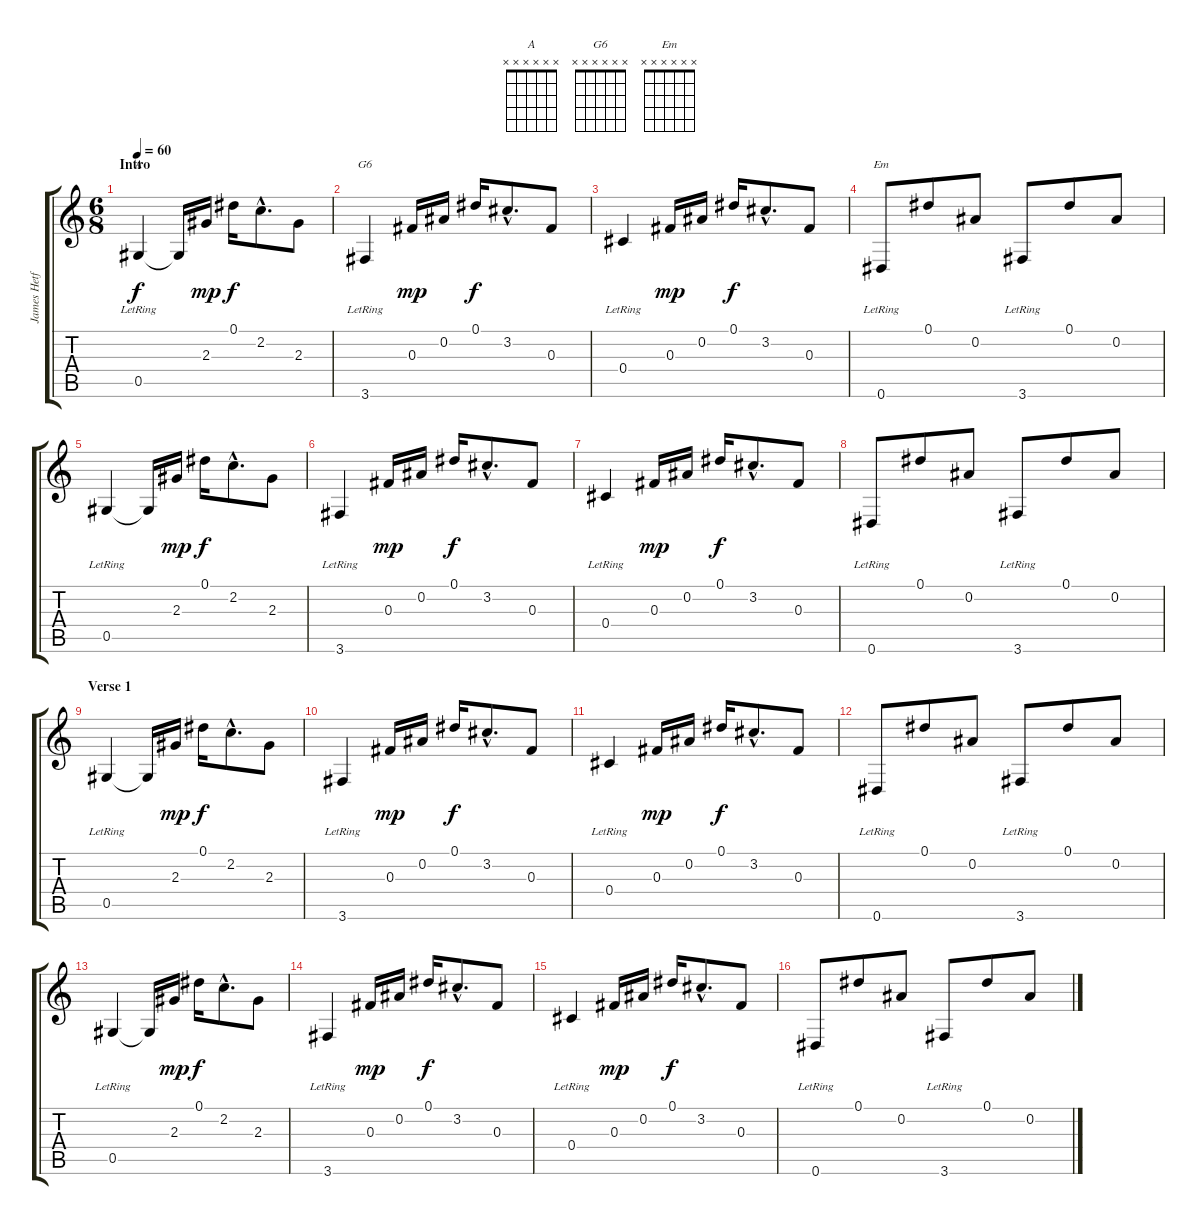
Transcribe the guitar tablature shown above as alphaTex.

\track ("James Hetfield" "James Hetf") {instrument electricguitarclean}
\staff {score tabs}
\tuning (Eb4 Bb3 Gb3 Db3 Ab2 Eb2) {hide}
\chord ("A" x x x x x x)
\chord ("G6" x x x x x x)
\chord ("Em" x x x x x x)
\ts (6 8)
\section ("" "Intro")
\tempo 60
\clef g2
\ks c
0.5{lr}.4{ch "A" dy f instrument electricguitarclean} 0.5{t}.16 2.3.16{dy mp} 0.1.16{dy f} 2.2{hac}.8{d} 2.3.8 |
3.6{lr}.4{ch "G6"} 0.3.16{dy mp} 0.2.16 0.1.16{dy f} 3.2{hac}.8{d} 0.3.8 |
0.4{lr}.4 0.3.16{dy mp} 0.2.16 0.1.16{dy f} 3.2{hac}.8{d} 0.3.8 |
0.6{lr}.8{ch "Em"} 0.1.8 0.2.8 3.6{lr}.8 0.1.8 0.2.8 |
0.5{lr}.4 0.5{t}.16 2.3.16{dy mp} 0.1.16{dy f} 2.2{hac}.8{d} 2.3.8 |
3.6{lr}.4 0.3.16{dy mp} 0.2.16 0.1.16{dy f} 3.2{hac}.8{d} 0.3.8 |
0.4{lr}.4 0.3.16{dy mp} 0.2.16 0.1.16{dy f} 3.2{hac}.8{d} 0.3.8 |
0.6{lr}.8 0.1.8 0.2.8 3.6{lr}.8 0.1.8 0.2.8 |
\section ("" "Verse 1")
0.5{lr}.4 0.5{t}.16 2.3.16{dy mp} 0.1.16{dy f} 2.2{hac}.8{d} 2.3.8 |
3.6{lr}.4 0.3.16{dy mp} 0.2.16 0.1.16{dy f} 3.2{hac}.8{d} 0.3.8 |
0.4{lr}.4 0.3.16{dy mp} 0.2.16 0.1.16{dy f} 3.2{hac}.8{d} 0.3.8 |
0.6{lr}.8 0.1.8 0.2.8 3.6{lr}.8 0.1.8 0.2.8 |
0.5{lr}.4 0.5{t}.16 2.3.16{dy mp} 0.1.16{dy f} 2.2{hac}.8{d} 2.3.8 |
3.6{lr}.4 0.3.16{dy mp} 0.2.16 0.1.16{dy f} 3.2{hac}.8{d} 0.3.8 |
0.4{lr}.4 0.3.16{dy mp} 0.2.16 0.1.16{dy f} 3.2{hac}.8{d} 0.3.8 |
0.6{lr}.8 0.1.8 0.2.8 3.6{lr}.8 0.1.8 0.2.8
